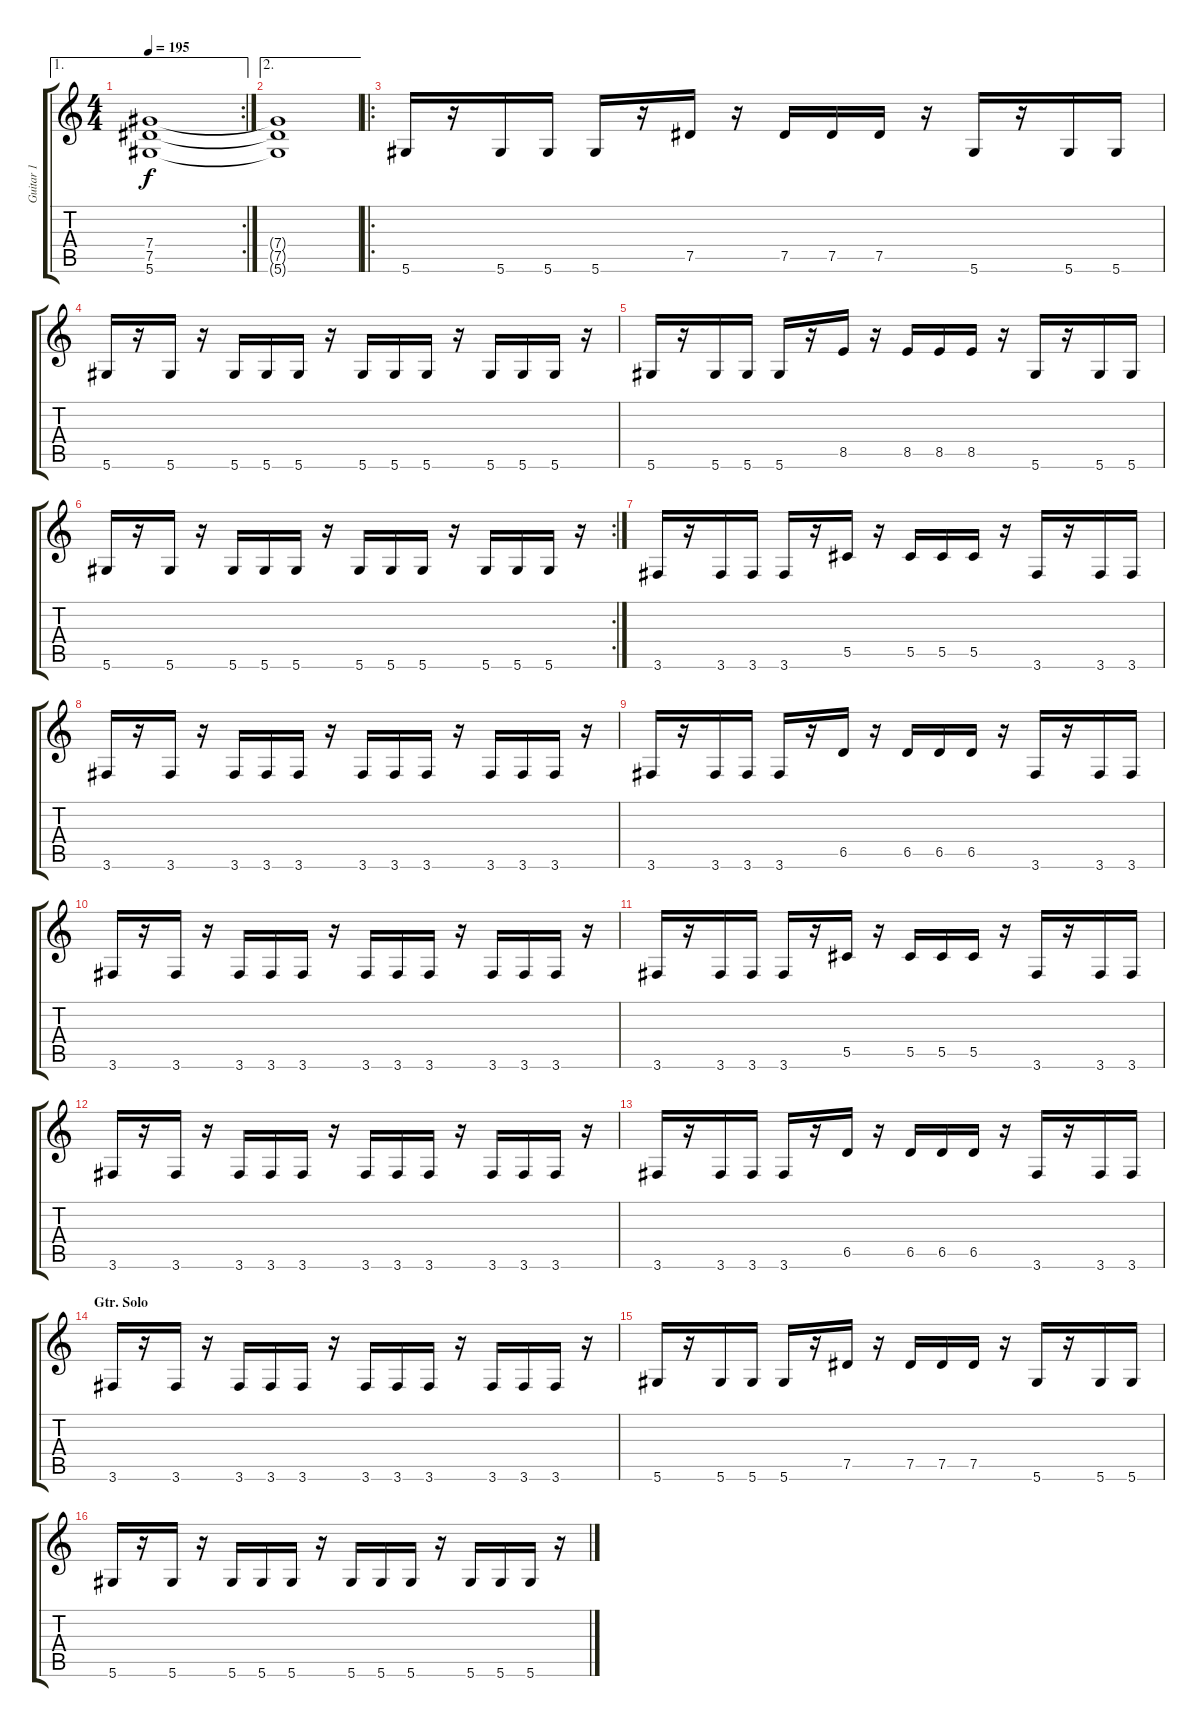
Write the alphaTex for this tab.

\track ("Guitar 1" "Guitar 1") {instrument distortionguitar}
\staff {score tabs}
\tuning (Eb4 Bb3 Gb3 Db3 Ab2 Eb2) {hide}
\ae 1
\rc 2
\ts (4 4)
\tempo 195
\clef g2
\ks c
(7.4{t} 7.5{t} 5.6{t}).1{dy f} |
\ae 2
(7.4{t} 7.5{t} 5.6{t}).1 |
\ro
5.6.16 r.16 5.6.16 5.6.16 5.6.16 r.16 7.5.16 r.16 7.5.16 7.5.16 7.5.16 r.16 5.6.16 r.16 5.6.16 5.6.16 |
5.6.16 r.16 5.6.16 r.16 5.6.16 5.6.16 5.6.16 r.16 5.6.16 5.6.16 5.6.16 r.16 5.6.16 5.6.16 5.6.16 r.16 |
5.6.16 r.16 5.6.16 5.6.16 5.6.16 r.16 8.5.16 r.16 8.5.16 8.5.16 8.5.16 r.16 5.6.16 r.16 5.6.16 5.6.16 |
\rc 2
5.6.16 r.16 5.6.16 r.16 5.6.16 5.6.16 5.6.16 r.16 5.6.16 5.6.16 5.6.16 r.16 5.6.16 5.6.16 5.6.16 r.16 |
3.6.16 r.16 3.6.16 3.6.16 3.6.16 r.16 5.5.16 r.16 5.5.16 5.5.16 5.5.16 r.16 3.6.16 r.16 3.6.16 3.6.16 |
3.6.16 r.16 3.6.16 r.16 3.6.16 3.6.16 3.6.16 r.16 3.6.16 3.6.16 3.6.16 r.16 3.6.16 3.6.16 3.6.16 r.16 |
3.6.16 r.16 3.6.16 3.6.16 3.6.16 r.16 6.5.16 r.16 6.5.16 6.5.16 6.5.16 r.16 3.6.16 r.16 3.6.16 3.6.16 |
3.6.16 r.16 3.6.16 r.16 3.6.16 3.6.16 3.6.16 r.16 3.6.16 3.6.16 3.6.16 r.16 3.6.16 3.6.16 3.6.16 r.16 |
3.6.16 r.16 3.6.16 3.6.16 3.6.16 r.16 5.5.16 r.16 5.5.16 5.5.16 5.5.16 r.16 3.6.16 r.16 3.6.16 3.6.16 |
3.6.16 r.16 3.6.16 r.16 3.6.16 3.6.16 3.6.16 r.16 3.6.16 3.6.16 3.6.16 r.16 3.6.16 3.6.16 3.6.16 r.16 |
3.6.16 r.16 3.6.16 3.6.16 3.6.16 r.16 6.5.16 r.16 6.5.16 6.5.16 6.5.16 r.16 3.6.16 r.16 3.6.16 3.6.16 |
\section ("" "Gtr. Solo")
3.6.16 r.16 3.6.16 r.16 3.6.16 3.6.16 3.6.16 r.16 3.6.16 3.6.16 3.6.16 r.16 3.6.16 3.6.16 3.6.16 r.16 |
5.6.16 r.16 5.6.16 5.6.16 5.6.16 r.16 7.5.16 r.16 7.5.16 7.5.16 7.5.16 r.16 5.6.16 r.16 5.6.16 5.6.16 |
5.6.16 r.16 5.6.16 r.16 5.6.16 5.6.16 5.6.16 r.16 5.6.16 5.6.16 5.6.16 r.16 5.6.16 5.6.16 5.6.16 r.16
